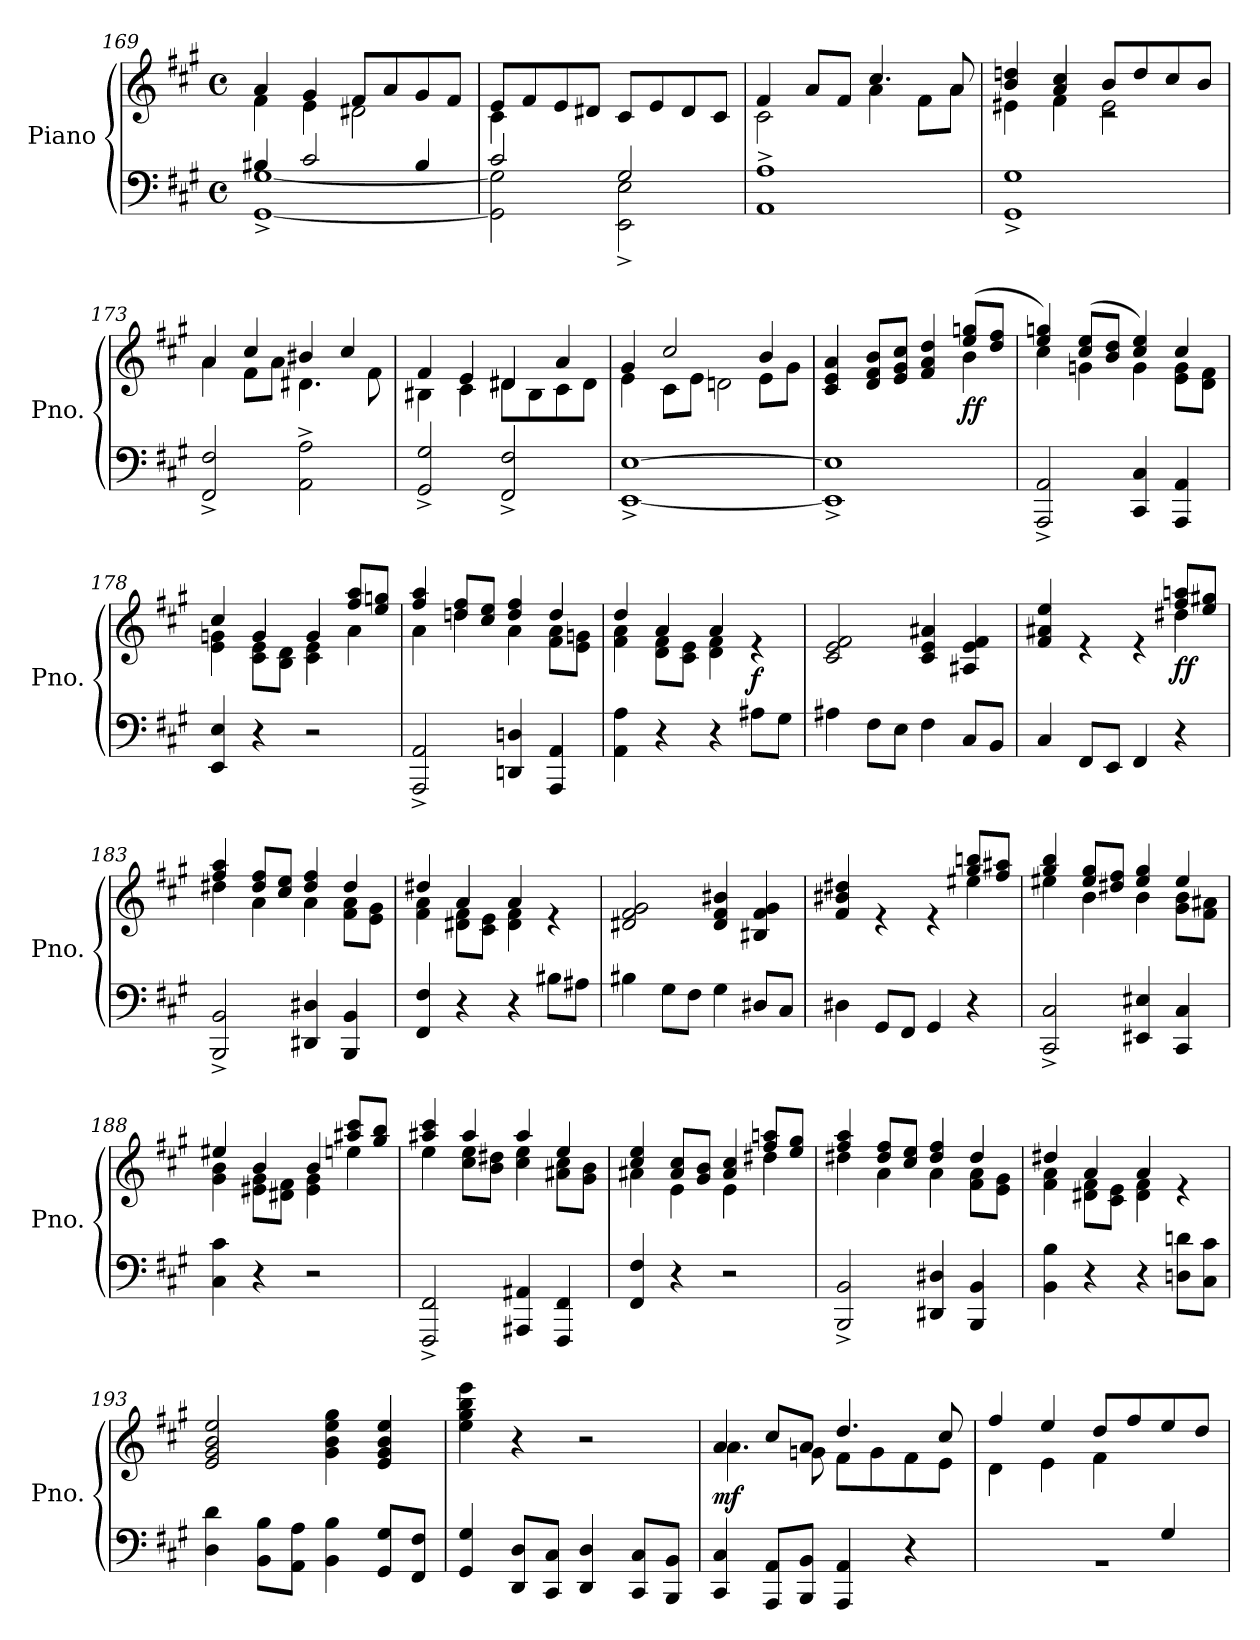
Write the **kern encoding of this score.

**kern	**kern	**dynam
*part1	*part1	*part1
*staff2	*staff1	*staff1/2
*I"Piano	*	*
*I'Pno.	*	*
!!LO:LB:g=z
*clefF4	*clefG2	*
*k[f#c#g#]	*k[f#c#g#]	*
*M4/4	*M4/4	*
*met(c)	*met(c)	*
=169	=169	=169
*^	*^	*
4B#X/	[1GG#^ [1G#^	4a/	4f#\	.
2c#/	.	4g#/	4e\	.
.	.	8f#/L	2d#X\	.
.	.	8a/	.	.
4B#/	.	8g#/	.	.
.	.	8f#/J	.	.
=170	=170	=170	=170	=170
2c#/	2GG#\] 2G#\]	8e/L	4c#\	.
.	.	8f#/	.	.
.	.	8e/	2.ryy	.
.	.	8d#X/J	.	.
2G#/	2EE\^ 2E\^	8c#/L	.	.
.	.	8e/	.	.
.	.	8d#/	.	.
.	.	8c#/J	.	.
*v	*v	*	*	*
=171	=171	=171	=171
*	*	*^	*
1AA^ 1A^	4f#/	2c#\	2.ryy	.
.	8a/L	.	.	.
.	8f#/J	.	.	.
.	4.cc#/	4a\	.	.
.	.	4f#\	8f#\L	.
.	8a/	.	8a\J	.
=172	=172	=172	=172	=172
1GG#^ 1G#^	4b/ 4ddn/	4e#X\	2ryy	.
.	4a/ 4cc#/	4f#\	.	.
.	8b/L	2e#\	2rc	.
.	8dd/	.	.	.
.	8cc#/	.	.	.
.	8b/J	.	.	.
*	*	*v	*v	*
=173	=173	=173	=173
2FF#/^ 2F#/^	4a/	4a\	.
.	4cc#/	8f#\L	.
.	.	8a\J	.
2AA\^ 2A\^	4b#X/	4.d#X\	.
.	4cc#/	.	.
.	.	8f#\	.
=174	=174	=174	=174
2GG#/^ 2G#/^	4f#/	4B#X\	.
.	4e/	4c#\	.
2FF#/^ 2F#/^	4d#X/	8d#\L	.
.	.	8B#\	.
.	4a/	8c#\	.
.	.	8d#\J	.
=175	=175	=175	=175
*	*	*^	*
[1EE^ [1E^	4g#/	4e\	2.ryy	.
.	2cc#/	8c#\L	.	.
.	.	8e\J	.	.
.	.	2dn\	.	.
.	4b/	.	8e\L	.
.	.	.	8g#\J	.
*	*	*v	*v	*
!!LO:LB:g=z
=176	=176	=176	=176
1EE]^ 1E]^	4c#/ 4e/ 4a/	2.ryy	.
.	8d/ 8f#/ 8b/L	.	.
.	8e/ 8g#/ 8cc#/J	.	.
.	4f#/ 4a/ 4dd/	.	.
!	!	!	!LO:DY:b
.	(8ee/ 8ggn/L	4b\	ff
.	8dd/ 8ff#/J	.	.
=177	=177	=177	=177
2AAA/^ 2AA/^	4ee/ 4ggn/)	4cc#\	.
.	(8cc#/ 8ee/L	4gn\	.
.	8b/ 8dd/J	.	.
4CC#/ 4C#/	4cc#/ 4ee/)	4g\	.
4AAA/ 4AA/	4cc#/	8e\ 8g\L	.
.	.	8d\ 8f#\J	.
=178	=178	=178	=178
4EE/ 4E/	4cc#/	4e\ 4gn\	.
4r	4g/	8c#\ 8e\L	.
.	.	8B\ 8d\J	.
2r	4g/	4c#\ 4e\	.
.	8ff#/ 8aa/L	4a\	.
.	8ee/ 8ggn/J	.	.
=179	=179	=179	=179
2AAA/^ 2AA/^	4ff#/ 4aa/	4a\	.
.	8ddn/ 8ff#/L	4dd\	.
.	8cc#/ 8ee/J	.	.
4DDn/ 4Dn/	4dd/ 4ff#/	4a\	.
4AAA/ 4AA/	4dd/	8f#\ 8a\L	.
.	.	8e\ 8gn\J	.
=180	=180	=180	=180
4AA\ 4A\	4dd/	4f#\ 4a\	.
4r	4a/	8d\ 8f#\L	.
.	.	8c#\ 8e\J	.
4r	4a/	4d\ 4f#\	.
!	!	!	!LO:DY:b
8A#X\L	4re	4ryy	f
8G#\J	.	.	.
*	*v	*v	*
=181	=181	=181
4A#X\	2c#/ 2e/ 2f#/	.
8F#\L	.	.
8E\J	.	.
4F#\	4c#/ 4e/ 4a#X/	.
8C#/L	4A#X/ 4e/ 4f#/	.
8BB/J	.	.
=182	=182	=182
*	*^	*
4C#/	4f#/ 4a#X/ 4ee/	2.ryy	.
8FF#/L	4re	.	.
8EE/J	.	.	.
4FF#/	4re	.	.
!	!	!	!LO:DY:b
4r	8ff#/ 8aan/L	4dd#X\	ff
.	8ee/ 8gg#X/J	.	.
!!LO:PB:g=z	!!
=183	=183	=183	=183
2BBB/^ 2BB/^	4ff#/ 4aa/	4dd#X\	.
.	8dd#/ 8ff#/L	4a\	.
.	8cc#/ 8ee/J	.	.
4DD#X/ 4D#X/	4dd#/ 4ff#/	4a\	.
4BBB/ 4BB/	4dd#/	8f#\ 8a\L	.
.	.	8e\ 8g#\J	.
=184	=184	=184	=184
4FF#/ 4F#/	4dd#X/	4f#\ 4a\	.
4r	4a/	8d#X\ 8f#\L	.
.	.	8c#\ 8e\J	.
4r	4a/	4d#\ 4f#\	.
8B#X\L	4re	4ryy	.
8A#X\J	.	.	.
*	*v	*v	*
=185	=185	=185
4B#X\	2d#X/ 2f#/ 2g#/	.
8G#\L	.	.
8F#\J	.	.
4G#\	4d#/ 4f#/ 4b#X/	.
8D#X/L	4B#X/ 4f#/ 4g#/	.
8C#/J	.	.
=186	=186	=186
*	*^	*
4D#X\	4f#/ 4b#X/ 4dd#X/	2.ryy	.
8GG#/L	4re	.	.
8FF#/J	.	.	.
4GG#/	4re	.	.
4r	8gg#/ 8bbn/L	4ee#X\	.
.	8ff#/ 8aa#X/J	.	.
=187	=187	=187	=187
2CC#/^ 2C#/^	4gg#/ 4bb/	4ee#X\	.
.	8ee#/ 8gg#/L	4b\	.
.	8dd#X/ 8ff#/J	.	.
4EE#X/ 4E#X/	4ee#/ 4gg#/	4b\	.
4CC#/ 4C#/	4ee#/	8g#\ 8b\L	.
.	.	8f#\ 8a#X\J	.
=188	=188	=188	=188
4C#\ 4c#\	4ee#X/	4g#\ 4b\	.
4r	4b/	8e#X\ 8g#\L	.
.	.	8d#X\ 8f#\J	.
2r	4b/	4e#\ 4g#\	.
.	8aa#X/ 8ccc#/L	4een\	.
.	8gg#/ 8bb/J	.	.
!!LO:LB:g=z	!!
=189	=189	=189	=189
2FFF#/^ 2FF#/^	4aa#X/ 4ccc#/	4ee\	.
.	4aa#/	8cc#\ 8ee\L	.
.	.	8b\ 8dd#X\J	.
4AAA#X/ 4AA#X/	4aa#/	4cc#\ 4ee\	.
4FFF#/ 4FF#/	4ee/	8a#X\ 8cc#\L	.
.	.	8g#\ 8b\J	.
=190	=190	=190	=190
4FF#/ 4F#/	4cc#/ 4ee/	4a#X\	.
4r	8a#/ 8cc#/L	4e\	.
.	8g#/ 8b/J	.	.
2r	4a#/ 4cc#/	4e\	.
.	8ff#/ 8aan/L	4dd#X\	.
.	8ee/ 8gg#/J	.	.
=191	=191	=191	=191
2BBB/^ 2BB/^	4ff#/ 4aa/	4dd#X\	.
.	8dd#/ 8ff#/L	4a\	.
.	8cc#/ 8ee/J	.	.
4DD#X/ 4D#X/	4dd#/ 4ff#/	4a\	.
4BBB/ 4BB/	4dd#/	8f#\ 8a\L	.
.	.	8e\ 8g#\J	.
=192	=192	=192	=192
4BB\ 4B\	4dd#X/	4f#\ 4a\	.
4r	4a/	8d#X\ 8f#\L	.
.	.	8c#\ 8e\J	.
4r	4a/	4d#\ 4f#\	.
8Dn\ 8dn\L	4re	4ryy	.
8C#\ 8c#\J	.	.	.
*	*v	*v	*
=193	=193	=193
4D\ 4d\	2e/ 2g#/ 2b/ 2ee/	.
8BB\ 8B\L	.	.
8AA\ 8A\J	.	.
4BB\ 4B\	4g#\ 4b\ 4ee\ 4gg#\	.
8GG#/ 8G#/L	4e/ 4g#/ 4b/ 4ee/	.
8FF#/ 8F#/J	.	.
=194	=194	=194
4GG#/ 4G#/	4ee\ 4gg#\ 4bb\ 4eee\	.
8DD/ 8D/L	4r	.
8CC#/ 8C#/J	.	.
4DD/ 4D/	2r	.
8CC#/ 8C#/L	.	.
8BBB/ 8BB/J	.	.
=195	=195	=195
*	*^	*
!	!	!	!LO:DY:b
4CC#/ 4C#/	4a/	4.a\	mf
8AAA/ 8AA/L	8cc#/L	.	.
8BBB/ 8BB/J	8a/J	8gn\	.
4AAA/ 4AA/	4.dd/	8f#\L	.
.	.	8g\	.
4r	.	8f#\	.
.	8cc#/	8e\J	.
!!LO:LB:g=z	!!
=196	=196	=196	=196
*^	*	*	*
2.ryy	1rBB	4ff#/	4d\	.
.	.	4ee/	4e\	.
.	.	8dd/L	4f#\	.
.	.	8ff#/	.	.
4G#/	.	8ee/	4ryy	.
.	.	8dd/J	.	.
*v	*v	*	*	*
*	*v	*v	*
=	=	=
*-	*-	*-
